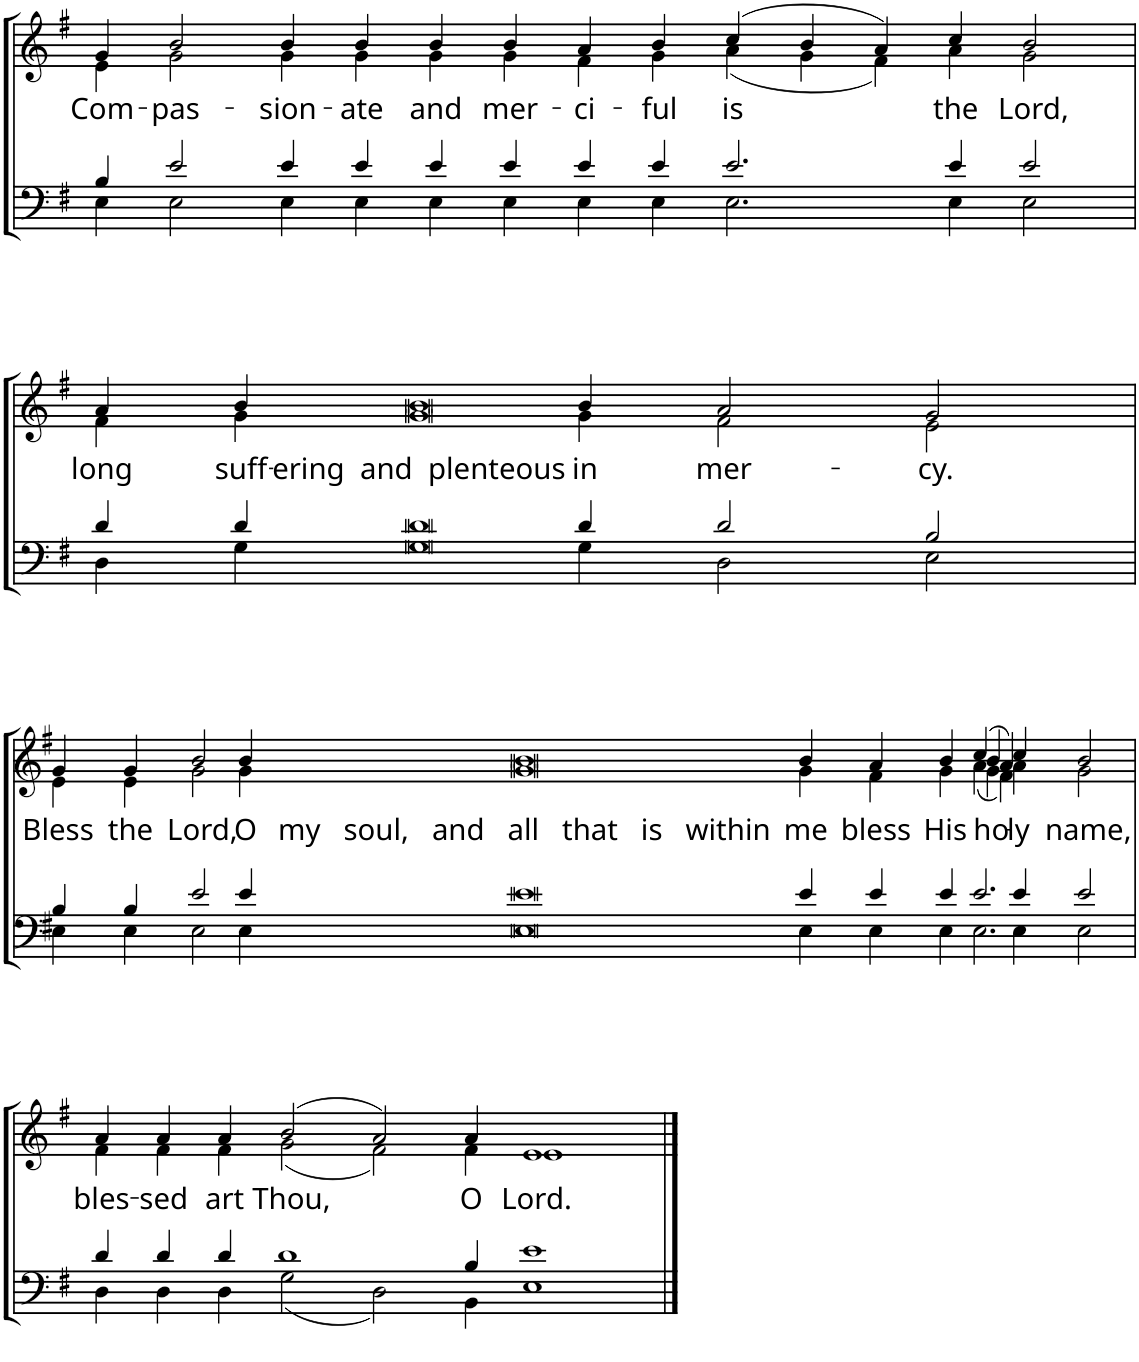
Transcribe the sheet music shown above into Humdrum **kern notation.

**kern	**kern	**text
*part1	*part1	*part1
*staff2	*staff1	*staff1
*I"Piano	*	*
*I'Pno.	*	*
!!LO:PB:g=z
*clefF4	*clefG2	*
*k[f#]	*k[f#]	*
*M63/4	*M63/4	*
=11	=11	=11
*^	*^	*
*	*^	*	*	*
!	!	!	!	!	!LO:LY:b
000ryy	4B/	4E\	4g/	4e\	Com-
!	!	!	!	!	!LO:LY:b
.	2e/	2E\	2b/	2g\	-pas-
!	!	!	!	!	!LO:LY:b
.	4e/	4E\	4b/	4g\	-sion-
!	!	!	!	!	!LO:LY:b
.	4e/	4E\	4b/	4g\	-ate
!	!	!	!	!	!LO:LY:b
.	4e/	4E\	4b/	4g\	and
!	!	!	!	!	!LO:LY:b
.	4e/	4E\	4b/	4g\	mer-
!	!	!	!	!	!LO:LY:b
.	4e/	4E\	4a/	4f#\	-ci-
!	!	!	!	!	!LO:LY:b
.	4e/	4E\	4b/	4g\	-ful
!	!	!	!	!	!LO:LY:b
.	2.e/	2.E\	(4cc/	(4a\	is
.	.	.	4b/	4g\	.
.	.	.	4a/)	4f#\)	.
!	!	!	!	!	!LO:LY:b
.	4e/	4E\	4cc/	4a\	the
!	!	!	!	!	!LO:LY:b
.	2e/	2E\	2b/	2g\	Lord,
.	000.ryy	000.ryy	000.ryy	000.ryy	.
4%31ryy	.	.	.	.	.
!!LO:LB:g=z	!!
=12	=12	=12	=12	=12	=12
!	!	!	!	!	!LO:LY:b
000ryy	4d/	4D\	4a/	4f#\	long
!	!	!	!	!	!LO:LY:b
.	4d/	4G\	4b/	4g\	suff-
!	!	!	!	!	!LO:LY:b
.	4d	4G	4b	4g	-ering and plenteous
!	!	!	!	!	!LO:LY:b
.	4d/	4G\	4b/	4g\	in
!	!	!	!	!	!LO:LY:b
.	2d/	2D\	2a/	2f#\	mer-
!	!	!	!	!	!LO:LY:b
.	2B/	2E\	2g/	2e\	-cy.
.	1ryy	1ryy	000ryy	000ryy	.
.	1ryy	1ryy	.	.	.
.	1ryy	1ryy	.	.	.
.	1ryy	1ryy	.	.	.
.	1ryy	1ryy	.	.	.
.	1ryy	1ryy	.	.	.
4%31ryy	1ryy	1ryy	.	.	.
.	1ryy	1ryy	.	.	.
.	1ryy	1ryy	00ryy	00ryy	.
.	1ryy	1ryy	.	.	.
.	4%15ryy	4%15ryy	.	.	.
.	.	.	1..ryy	1..ryy	.
!!LO:LB:g=z	!!
=13	=13	=13	=13	=13	=13
!	!	!	!	!	!LO:LY:b
000ryy	4B/	4E\	4g/	4e\	Bless
!	!	!	!	!	!LO:LY:b
.	4B/	4E\	4g/	4e\	the
!	!	!	!	!	!LO:LY:b
.	2e/	2E\	2b/	2g\	Lord,
!	!	!	!	!	!LO:LY:b
.	4e/	4E\	4b/	4g\	O
!	!	!	!	!	!LO:LY:b
.	4e	4E	4b	4g	my soul, and all that is within
!	!	!	!	!	!LO:LY:b
.	4e/	4E\	4b/	4g\	me
!	!	!	!	!	!LO:LY:b
.	4e/	4E\	4a/	4f#\	bless
!	!	!	!	!	!LO:LY:b
.	4e/	4E\	4b/	4g\	His
!	!	!	!	!	!LO:LY:b
.	2.e/	2.E\	(4cc/	(4a\	ho-
.	.	.	4b/	4g\	.
.	.	.	4a/)	4f#\)	.
!	!	!	!	!	!LO:LY:b
.	4e/	4E\	4cc/	4a\	-ly
!	!	!	!	!	!LO:LY:b
.	2e/	2E\	2b/	2g\	name,
.	000.ryy	000.ryy	000.ryy	000.ryy	.
4%31ryy	.	.	.	.	.
!!LO:LB:g=z	!!
=14	=14	=14	=14	=14	=14
!	!	!	!	!	!LO:LY:b
000ryy	4d/	4D\	4a/	4f#\	bles-
!	!	!	!	!	!LO:LY:b
.	4d/	4D\	4a/	4f#\	-sed
!	!	!	!	!	!LO:LY:b
.	4d/	4D\	4a/	4f#\	art
!	!	!	!	!	!LO:LY:b
.	1d	2G\	(2b/	(2g\	Thou,
.	.	2D\	2a/)	2f#\)	.
!	!	!	!	!	!LO:LY:b
.	4B/	4BB\	4a/	4f#\	O
!	!	!	!	!	!LO:LY:b
.	1e	1E	1e	1e	Lord.
.	1ryy	1ryy	000ryy	000ryy	.
.	1ryy	1ryy	.	.	.
.	1ryy	1ryy	.	.	.
.	1ryy	1ryy	.	.	.
.	1ryy	1ryy	.	.	.
4%31ryy	1ryy	1ryy	.	.	.
.	1ryy	1ryy	.	.	.
.	1ryy	1ryy	.	.	.
.	1ryy	1ryy	00ryy	00ryy	.
.	4%15ryy	4%15ryy	.	.	.
.	.	.	2.ryy	2.ryy	.
*v	*v	*v	*	*	*
*	*v	*v	*
==	==	==
*-	*-	*-
